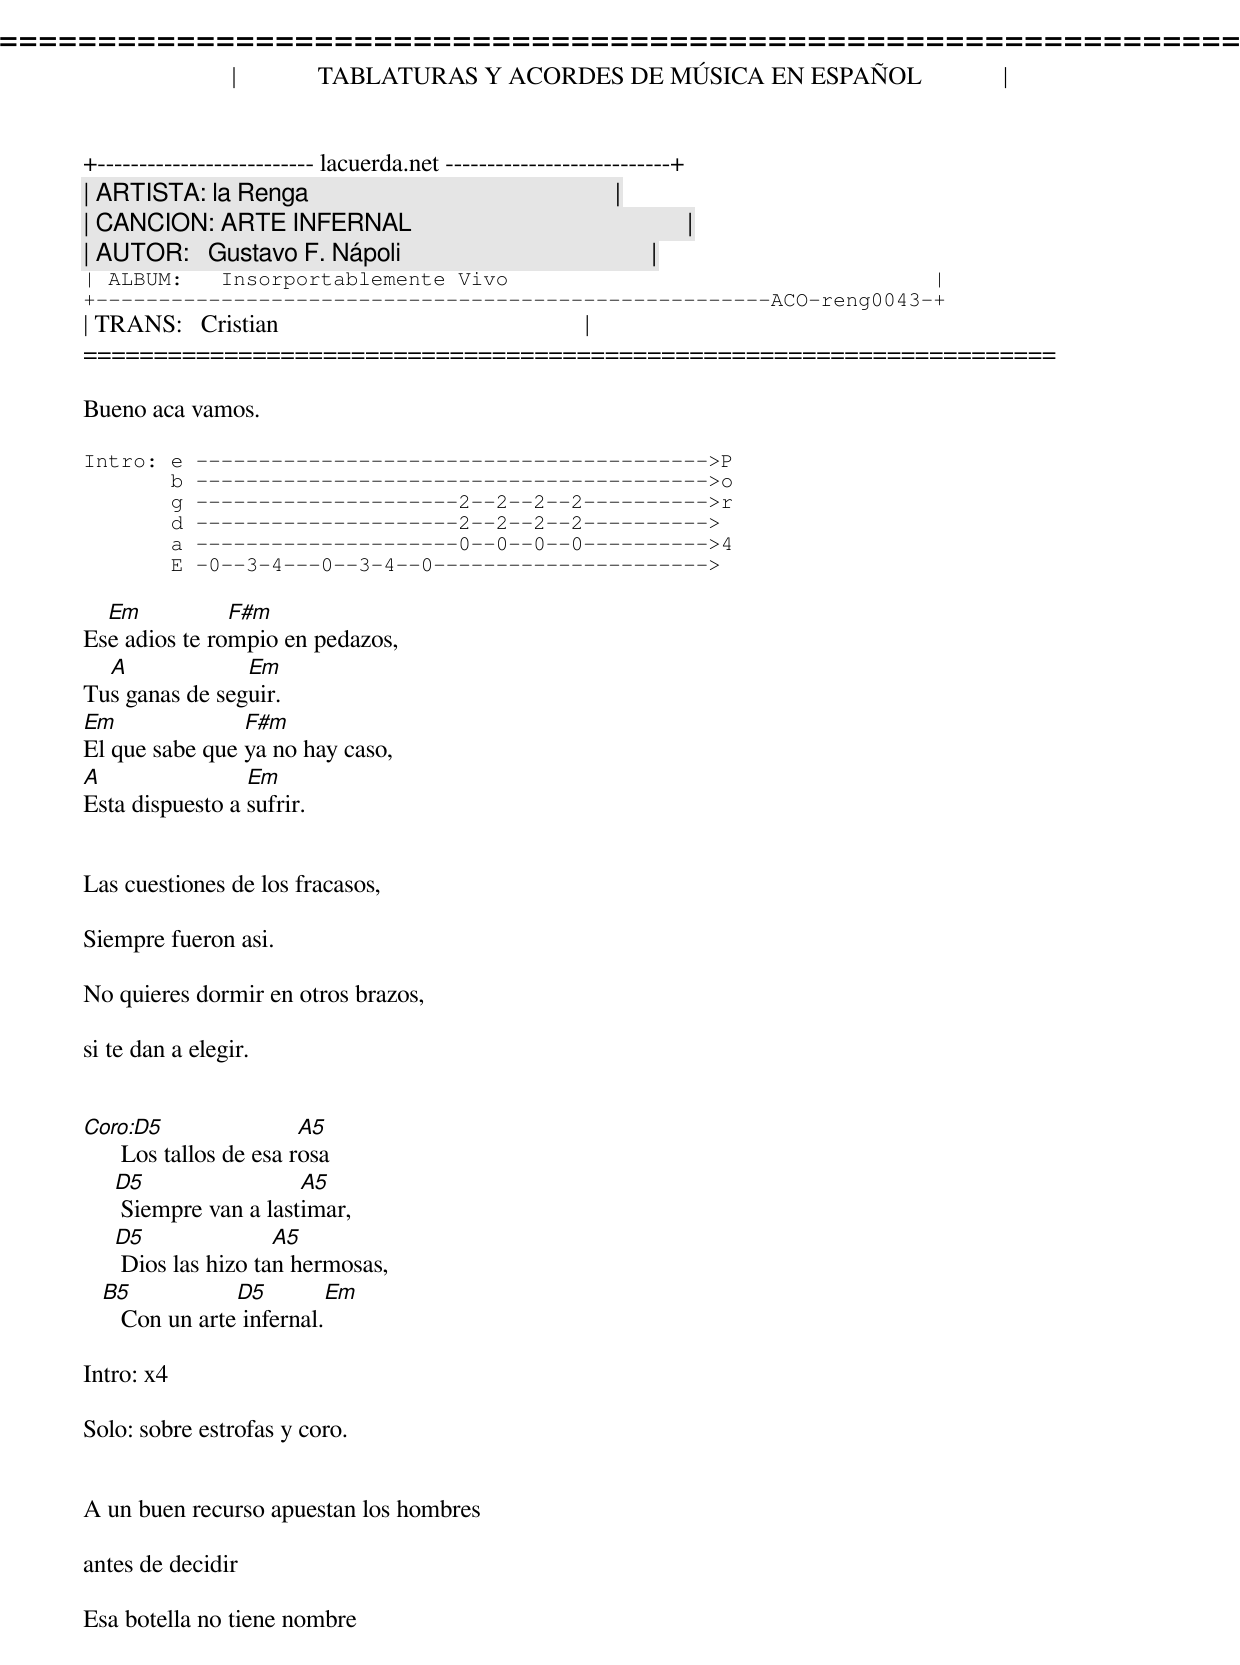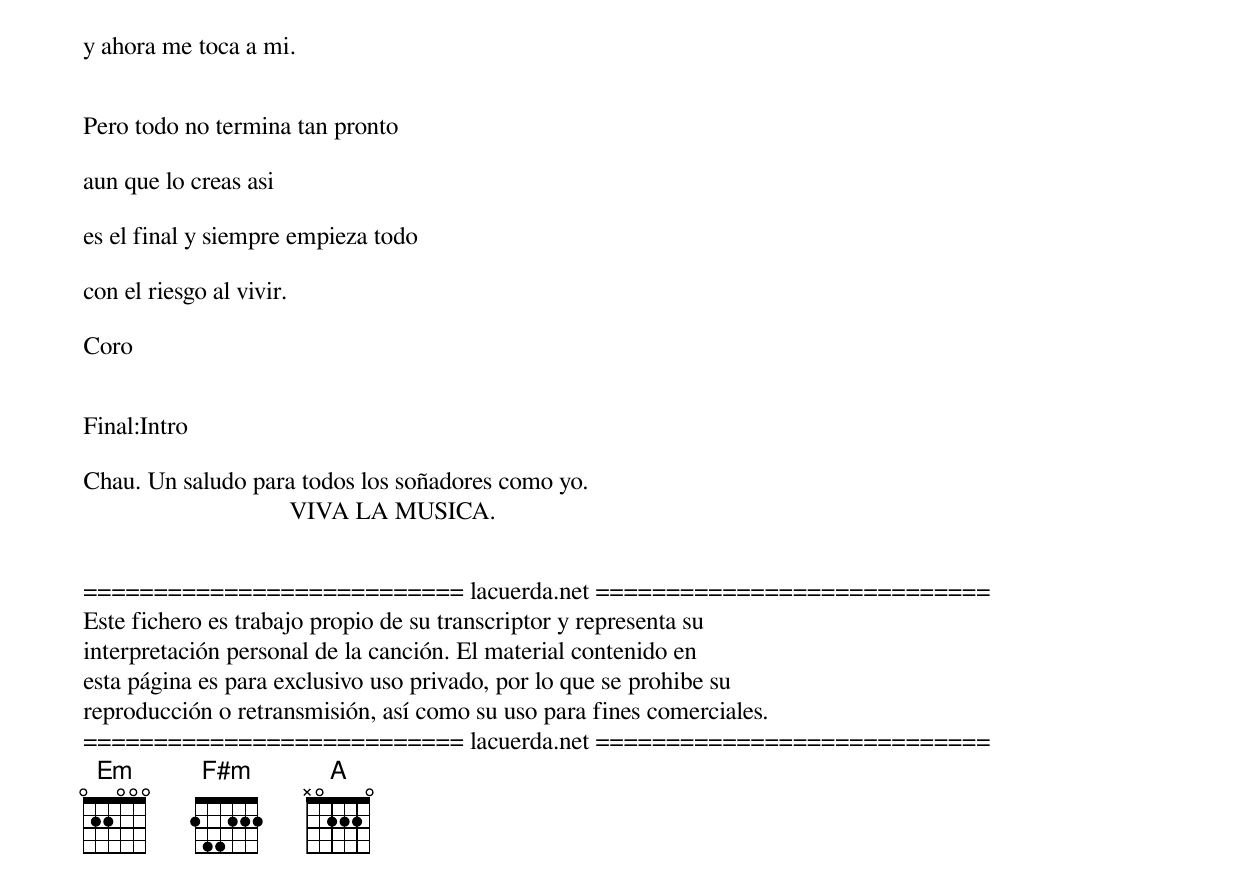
=====================================================================
|             TABLATURAS Y ACORDES DE MÚSICA EN ESPAÑOL             |
+-------------------------- lacuerda.net ---------------------------+
| ARTISTA: la Renga                                                 |
| CANCION: ARTE INFERNAL                                            |
| AUTOR:   Gustavo F. Nápoli                                        |
| ALBUM:   Insorportablemente Vivo                                  |
+------------------------------------------------------ACO-reng0043-+
| TRANS:   Cristian                                                 |
=====================================================================

Bueno aca vamos.

Intro: e ----------------------------------------->P
       b ----------------------------------------->o
       g ---------------------2--2--2--2---------->r
       d ---------------------2--2--2--2---------->
       a ---------------------0--0--0--0---------->4
       E -0--3-4---0--3-4--0---------------------->

  Em           F#m
Ese adios te rompio en pedazos,
  A             Em
Tus ganas de seguir.
Em              F#m
El que sabe que ya no hay caso,
A                Em
Esta dispuesto a sufrir.


Las cuestiones de los fracasos,

Siempre fueron asi.

No quieres dormir en otros brazos,

si te dan a elegir.


Coro:D5                  A5
      Los tallos de esa rosa
     D5                 A5
      Siempre van a lastimar,
     D5               A5
      Dios las hizo tan hermosas,
   B5            D5        Em
      Con un arte infernal.

Intro: x4

Solo: sobre estrofas y coro.


A un buen recurso apuestan los hombres

antes de decidir

Esa botella no tiene nombre

y ahora me toca a mi.


Pero todo no termina tan pronto

aun que lo creas asi

es el final y siempre empieza todo

con el riesgo al vivir.

Coro


Final:Intro

Chau. Un saludo para todos los soñadores como yo.
                                 VIVA LA MUSICA.


=========================== lacuerda.net ============================
Este fichero es trabajo propio de su transcriptor y representa su
interpretación personal de la canción. El material contenido en
esta página es para exclusivo uso privado, por lo que se prohibe su
reproducción o retransmisión, así como su uso para fines comerciales.
=========================== lacuerda.net ============================
